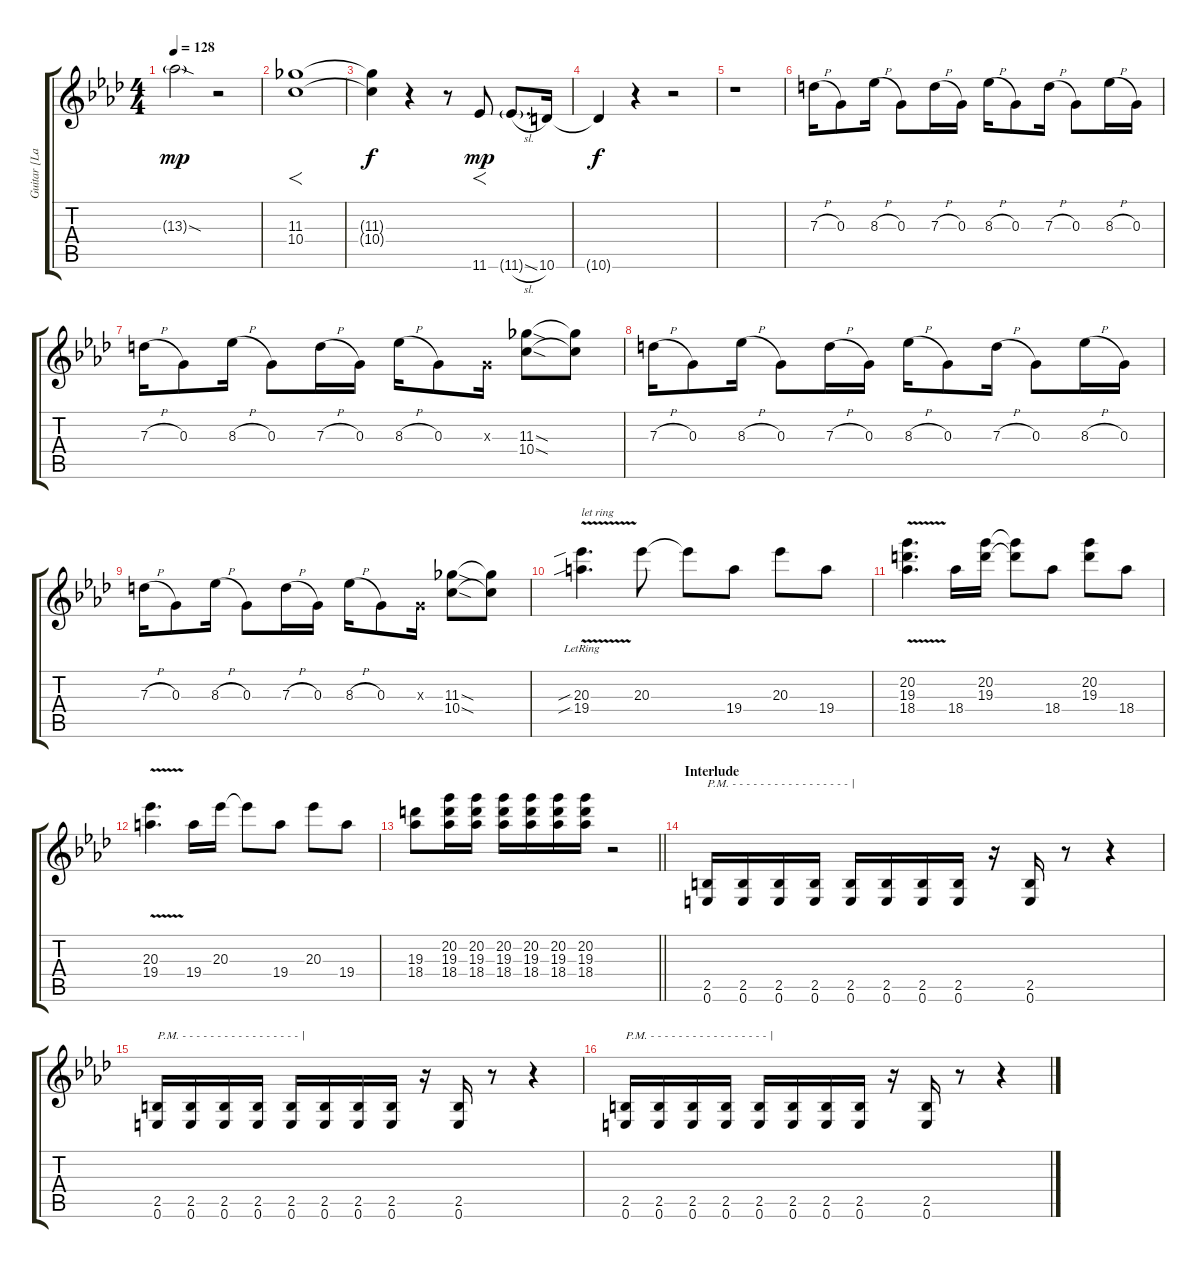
\track ("Guitar [Larry LaLonde]" "Guitar [La") {instrument distortionguitar}
\staff {score tabs}
\tuning (E4 B3 G3 D3 A2 E2) {hide}
\ts (4 4)
\tempo 128
\clef g2
\ks ab
13.3{sod g}.2{dy mp} r.2 |
(11.3 10.4).1{f} |
(11.3{t} 10.4{t}).4{dy f} r.4 r.8 11.6.8{f dy mp} 11.6{sl g}.8{d} 10.6.16 |
10.6{t}.4{dy f} r.4 r.2 |
r.1 |
7.3{h}.16 0.3.8 8.3{h}.16 0.3.8 7.3{h}.16 0.3.16 8.3{h}.16 0.3.8 7.3{h}.16 0.3.8 8.3{h}.16 0.3.16 |
7.3{h}.16 0.3.8 8.3{h}.16 0.3.8 7.3{h}.16 0.3.16 8.3{h}.16 0.3.8 0.3{x}.16 (11.3{sod} 10.4{sod}).8 (11.3{t} 10.4{t}).8 |
7.3{h}.16 0.3.8 8.3{h}.16 0.3.8 7.3{h}.16 0.3.16 8.3{h}.16 0.3.8 7.3{h}.16 0.3.8 8.3{h}.16 0.3.16 |
7.3{h}.16 0.3.8 8.3{h}.16 0.3.8 7.3{h}.16 0.3.16 8.3{h}.16 0.3.8 0.3{x}.16 (11.3{sod} 10.4{sod}).8 (11.3{t} 10.4{t}).8 |
(20.3{v sib lr} 19.4{v sib lr}).4{d txt "let ring"} 20.3.8 20.3{t}.8 19.4.8 20.3.8 19.4.8 |
(20.2{v} 19.3{v} 18.4{v}).4{d} 18.4.16 (20.2 19.3).16 (20.2{t} 19.3{t}).8 18.4.8 (20.2 19.3).8 18.4.8 |
(20.3{v} 19.4{v}).4{d} 19.4.16 20.3.16 20.3{t}.8 19.4.8 20.3.8 19.4.8 |
\barLineRight lightlight
(19.3 18.4).8 (20.2 19.3 18.4).16 (20.2 19.3 18.4).16 (20.2 19.3 18.4).16 (20.2 19.3 18.4).16 (20.2 19.3 18.4).16 (20.2 19.3 18.4).16 r.2 |
\section ("" "Interlude")
(2.5 0.6).16{txt "P.M. - - - - - - - - - - - - - - - - - |"} (2.5 0.6).16 (2.5 0.6).16 (2.5 0.6).16 (2.5 0.6).16 (2.5 0.6).16 (2.5 0.6).16 (2.5 0.6).16 r.16 (2.5 0.6).16 r.8 r.4 |
(2.5 0.6).16{txt "P.M. - - - - - - - - - - - - - - - - - |"} (2.5 0.6).16 (2.5 0.6).16 (2.5 0.6).16 (2.5 0.6).16 (2.5 0.6).16 (2.5 0.6).16 (2.5 0.6).16 r.16 (2.5 0.6).16 r.8 r.4 |
(2.5 0.6).16{txt "P.M. - - - - - - - - - - - - - - - - - |"} (2.5 0.6).16 (2.5 0.6).16 (2.5 0.6).16 (2.5 0.6).16 (2.5 0.6).16 (2.5 0.6).16 (2.5 0.6).16 r.16 (2.5 0.6).16 r.8 r.4
